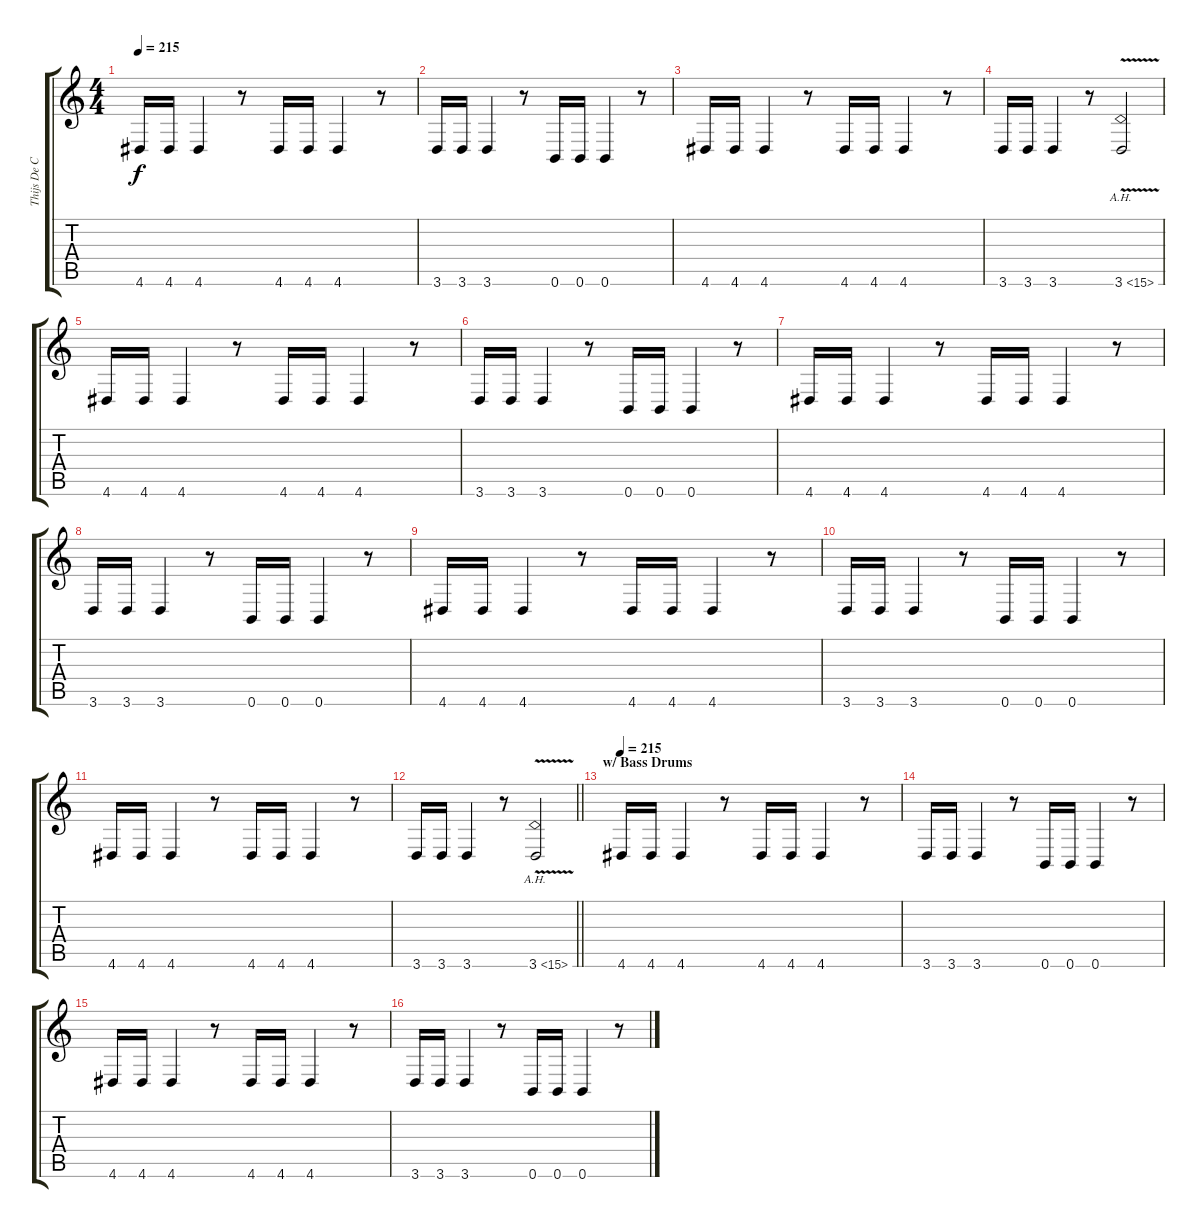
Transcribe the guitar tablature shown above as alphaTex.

\track ("Thijs De Cloedt" "Thijs De C") {instrument overdrivenguitar}
\staff {score tabs}
\tuning (B3 Gb3 D3 A2 E2 B1) {hide}
\ts (4 4)
\tempo 215
\clef g2
\ks c
4.6.16{dy f} 4.6.16 4.6.4 r.8 4.6.16 4.6.16 4.6.4 r.8 |
3.6.16 3.6.16 3.6.4 r.8 0.6.16 0.6.16 0.6.4 r.8 |
4.6.16 4.6.16 4.6.4 r.8 4.6.16 4.6.16 4.6.4 r.8 |
3.6.16 3.6.16 3.6.4 r.8 3.6{ah 12 v}.2 |
4.6.16 4.6.16 4.6.4 r.8 4.6.16 4.6.16 4.6.4 r.8 |
3.6.16 3.6.16 3.6.4 r.8 0.6.16 0.6.16 0.6.4 r.8 |
4.6.16 4.6.16 4.6.4 r.8 4.6.16 4.6.16 4.6.4 r.8 |
3.6.16 3.6.16 3.6.4 r.8 0.6.16 0.6.16 0.6.4 r.8 |
4.6.16 4.6.16 4.6.4 r.8 4.6.16 4.6.16 4.6.4 r.8 |
3.6.16 3.6.16 3.6.4 r.8 0.6.16 0.6.16 0.6.4 r.8 |
4.6.16 4.6.16 4.6.4 r.8 4.6.16 4.6.16 4.6.4 r.8 |
\barLineRight lightlight
3.6.16 3.6.16 3.6.4 r.8 3.6{ah 12 v}.2 |
\section ("" "w/ Bass Drums")
\tempo 215
4.6.16 4.6.16 4.6.4 r.8 4.6.16 4.6.16 4.6.4 r.8 |
3.6.16 3.6.16 3.6.4 r.8 0.6.16 0.6.16 0.6.4 r.8 |
4.6.16 4.6.16 4.6.4 r.8 4.6.16 4.6.16 4.6.4 r.8 |
3.6.16 3.6.16 3.6.4 r.8 0.6.16 0.6.16 0.6.4 r.8
